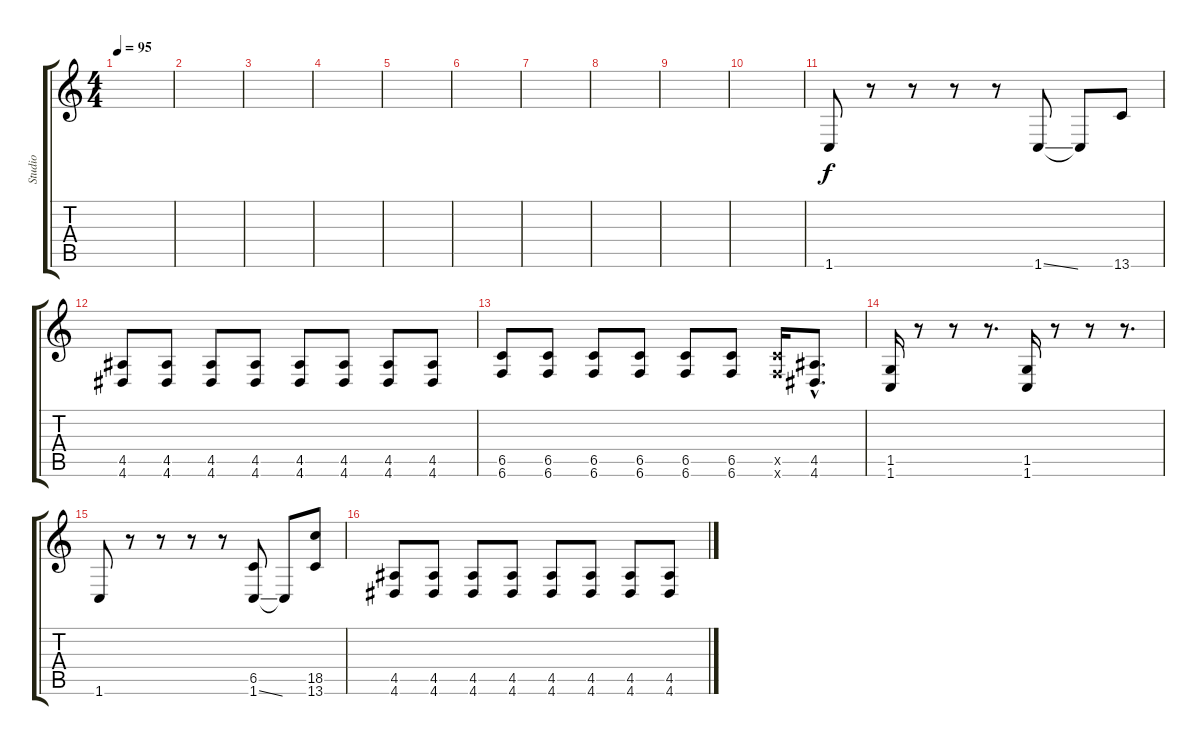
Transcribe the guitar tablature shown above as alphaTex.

\track ("Studio" "Studio") {instrument distortionguitar}
\staff {score tabs}
\tuning (E4 B3 G3 B2 Gb2 B1) {hide}
\ts (4 4)
\tempo 95
\clef g2
\ks c
|
|
|
|
|
|
|
|
|
|
1.6.8 r.8 r.8 r.8 r.8 1.6{ss}.8 1.6{t}.8 13.6.8 |
(4.5 4.6).8 (4.5 4.6).8 (4.5 4.6).8 (4.5 4.6).8 (4.5 4.6).8 (4.5 4.6).8 (4.5 4.6).8 (4.5 4.6).8 |
(6.5 6.6).8 (6.5 6.6).8 (6.5 6.6).8 (6.5 6.6).8 (6.5 6.6).8 (6.5 6.6).8 (6.5{x} 6.6{x}).16 (4.5{hac} 4.6{hac}).8{d} |
(1.5 1.6).16 r.8 r.8 r.8{d} (1.5 1.6).16 r.8 r.8 r.8{d} |
1.6.8 r.8 r.8 r.8 r.8 (6.5 1.6{ss}).8 1.6{t}.8 (18.5 13.6).8 |
(4.5 4.6).8 (4.5 4.6).8 (4.5 4.6).8 (4.5 4.6).8 (4.5 4.6).8 (4.5 4.6).8 (4.5 4.6).8 (4.5 4.6).8
